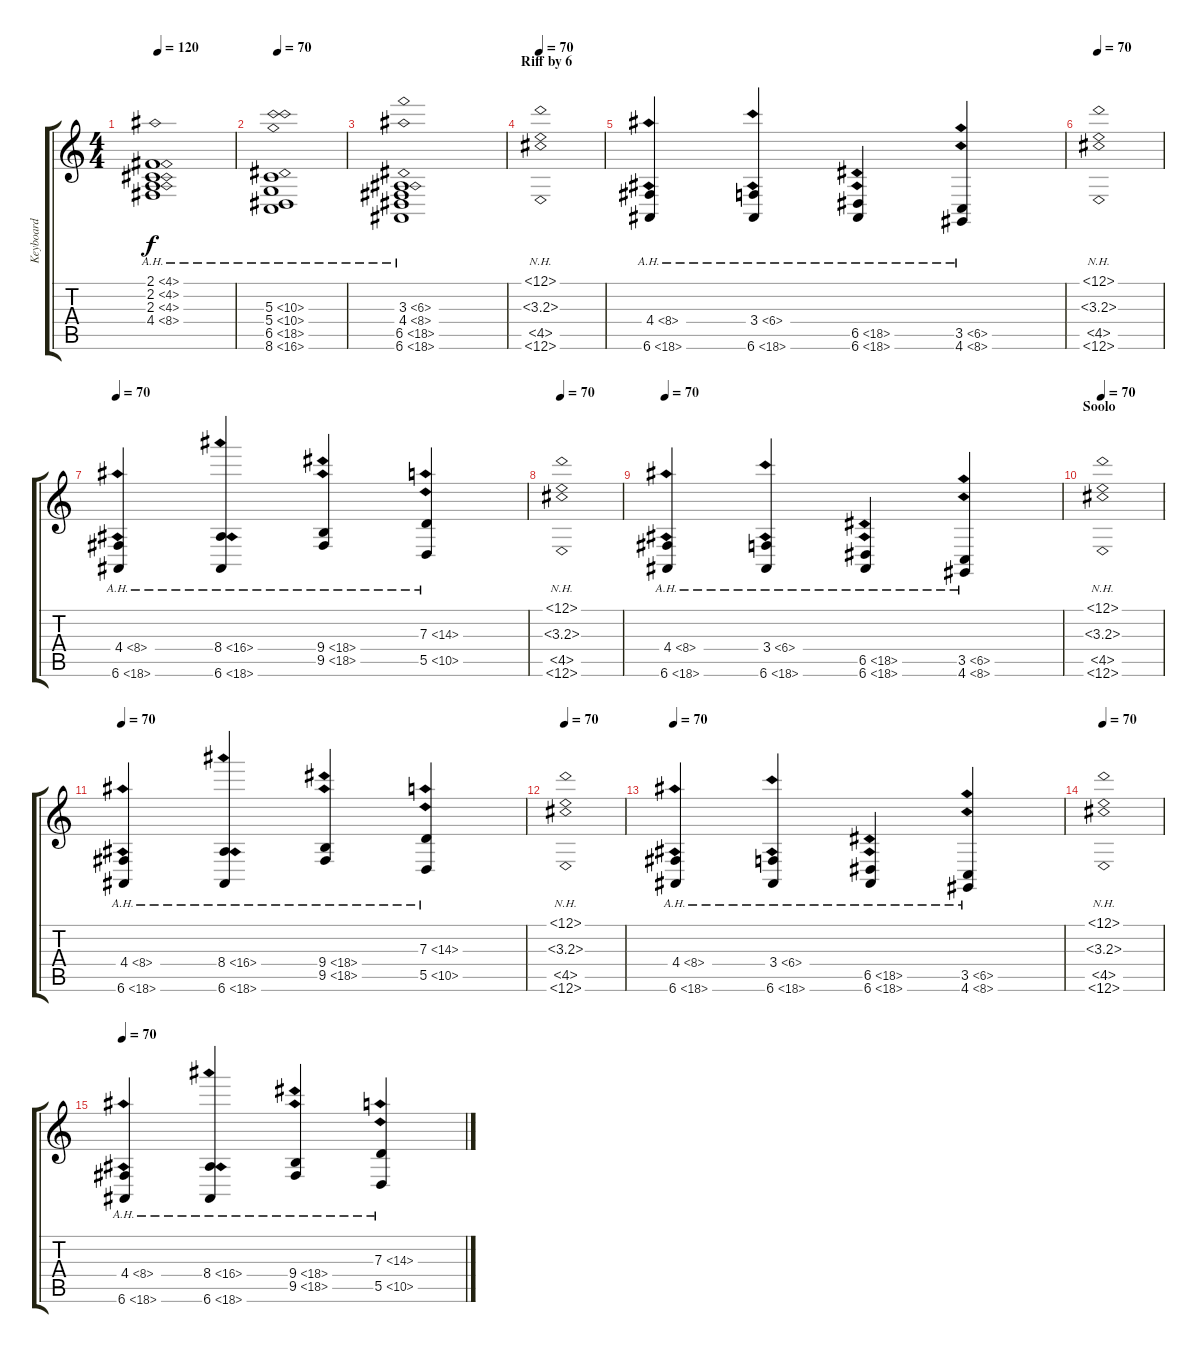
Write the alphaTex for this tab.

\track ("Keyboard" "Keyboard") {instrument choiraahs}
\staff {score tabs}
\tuning (E4 B3 G3 D3 A2 E2) {hide}
\ts (4 4)
\tempo 120
\clef g2
\ks c
(2.1{ah 2} 2.2{ah 2} 2.3{ah 2} 4.4{ah 4}).1{dy f} |
\tempo 70
(5.3{ah 5} 5.4{ah 5} 6.5{ah 12} 8.6{ah 8}).1 |
(3.3{ah 3} 4.4{ah 4} 6.5{ah 12} 6.6{ah 12}).1 |
\section ("" "Riff by 6")
\tempo 70
(1.1{nh} 3.3{nh} 4.5{nh} 6.6{nh}).1{instrument choiraahs} |
(4.4{ah 4} 6.6{ah 12}).4 (3.4{ah 3} 6.6{ah 12}).4 (6.5{ah 12} 6.6{ah 12}).4 (3.5{ah 3} 4.6{ah 4}).4 |
\tempo 70
(1.1{nh} 3.3{nh} 4.5{nh} 6.6{nh}).1 |
\tempo 70
(4.4{ah 4} 6.6{ah 12}).4 (8.4{ah 8} 6.6{ah 12}).4 (9.4{ah 9} 9.5{ah 9}).4 (7.3{ah 7} 5.5{ah 5}).4 |
\tempo 70
(1.1{nh} 3.3{nh} 4.5{nh} 6.6{nh}).1 |
\tempo 70
(4.4{ah 4} 6.6{ah 12}).4 (3.4{ah 3} 6.6{ah 12}).4 (6.5{ah 12} 6.6{ah 12}).4 (3.5{ah 3} 4.6{ah 4}).4 |
\section ("" "Soolo")
\tempo 70
(1.1{nh} 3.3{nh} 4.5{nh} 6.6{nh}).1 |
\tempo 70
(4.4{ah 4} 6.6{ah 12}).4 (8.4{ah 8} 6.6{ah 12}).4 (9.4{ah 9} 9.5{ah 9}).4 (7.3{ah 7} 5.5{ah 5}).4 |
\tempo 70
(1.1{nh} 3.3{nh} 4.5{nh} 6.6{nh}).1{volume 0} |
\tempo 70
(4.4{ah 4} 6.6{ah 12}).4 (3.4{ah 3} 6.6{ah 12}).4 (6.5{ah 12} 6.6{ah 12}).4 (3.5{ah 3} 4.6{ah 4}).4 |
\tempo 70
(1.1{nh} 3.3{nh} 4.5{nh} 6.6{nh}).1 |
\tempo 70
(4.4{ah 4} 6.6{ah 12}).4 (8.4{ah 8} 6.6{ah 12}).4 (9.4{ah 9} 9.5{ah 9}).4 (7.3{ah 7} 5.5{ah 5}).4
